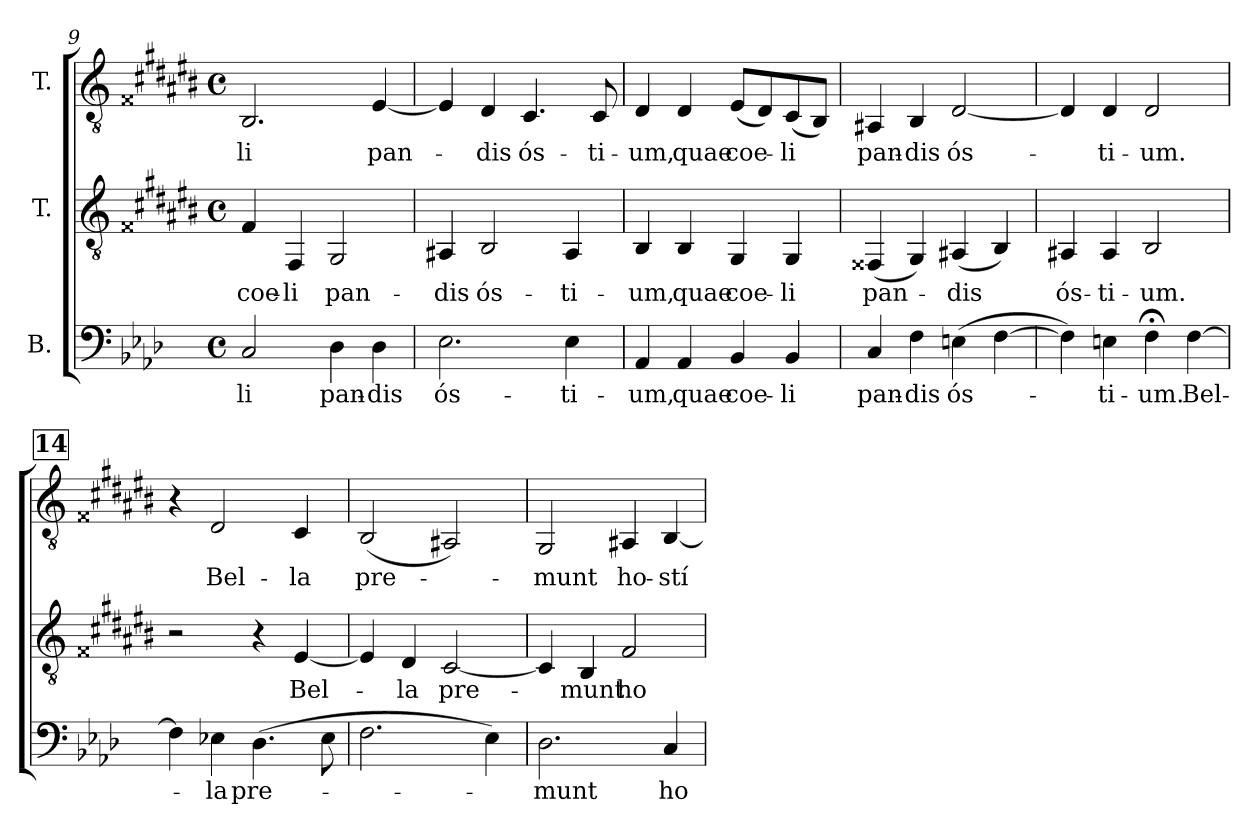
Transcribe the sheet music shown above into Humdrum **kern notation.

**kern	**text	**kern	**text	**kern	**text
*part3	*part3	*part2	*part2	*part1	*part1
*staff3	*staff3	*staff2	*staff2	*staff1	*staff1
*I"B.	*	*I"T.	*	*I"T.	*
*clefF4	*	*clefGv2	*	*clefGv2	*
*	*	*ITrd2c3	*	*ITrd2c3	*
*k[b-e-a-d-]	*	*k[f##c#g#d#a#e#b#]	*	*k[f##c#g#d#a#e#b#]	*
*f:	*	*e#:	*	*e#:	*
*M4/4	*	*M4/4	*	*M4/4	*
*met(c)	*	*met(c)	*	*met(c)	*
=9	=9	=9	=9	=9	=9
!	!LO:LY:b:color=#000000	!	!	!	!
!	!	!	!LO:LY:b:color=#000000	!	!
!	!	!	!	!	!LO:LY:b:color=#000000
2Ci/	-li	4D#i/	coe-	2.GG#i/	-li
!	!	!	!LO:LY:b:color=#000000	!	!
.	.	4DD#i/	-li	.	.
!	!LO:LY:b:color=#000000	!	!	!	!
!	!	!	!LO:LY:b:color=#000000	!	!
4D-i\	pan-	2EE#i/	pan-	.	.
!	!LO:LY:b:color=#000000	!	!	!	!
!	!	!	!	!	!LO:LY:b:color=#000000
4D-i\	-dis	.	.	[<4C#i/	pan-
=10	=10	=10	=10	=10	=10
!	!LO:LY:b:color=#000000	!	!	!	!
!	!	!	!LO:LY:b:color=#000000	!	!
2.E-i\	ós-	4FF##i/	-dis	4C#i/]	.
!	!	!	!LO:LY:b:color=#000000	!	!
!	!	!	!	!	!LO:LY:b:color=#000000
.	.	2GG#i/	ós-	4BB#i/	-dis
!	!	!	!	!	!LO:LY:b:color=#000000
.	.	.	.	4.AA#i/	ós-
!	!LO:LY:b:color=#000000	!	!	!	!
!	!	!	!LO:LY:b:color=#000000	!	!
4E-i\	-ti-	4FF##i/	-ti-	.	.
!	!	!	!	!	!LO:LY:b:color=#000000
.	.	.	.	8AA#i/	-ti-
!!LO:LB:g=z
=11	=11	=11	=11	=11	=11
!	!LO:LY:b:color=#000000	!	!	!	!
!	!	!	!LO:LY:b:color=#000000	!	!
!	!	!	!	!	!LO:LY:b:color=#000000
4AA-i/	-um,	4GG#i/	-um,	4BB#i/	-um,
!	!LO:LY:b:color=#000000	!	!	!	!
!	!	!	!LO:LY:b:color=#000000	!	!
!	!	!	!	!	!LO:LY:b:color=#000000
4AA-i/	quae	4GG#i/	quae	4BB#i/	quae
!	!LO:LY:b:color=#000000	!	!	!	!
!	!	!	!LO:LY:b:color=#000000	!	!
!	!	!	!	!	!LO:LY:b:color=#000000
4BB-i/	coe-	4EE#i/	coe-	(8C#i/L	coe-
.	.	.	.	8BB#i/)	.
!	!LO:LY:b:color=#000000	!	!	!	!
!	!	!	!LO:LY:b:color=#000000	!	!
!	!	!	!	!	!LO:LY:b:color=#000000
4BB-i/	-li	4EE#i/	-li	(8AA#i/	-li
.	.	.	.	8GG#i/J)	.
=12	=12	=12	=12	=12	=12
!	!LO:LY:b:color=#000000	!	!	!	!
!	!	!	!LO:LY:b:color=#000000	!	!
!	!	!	!	!	!LO:LY:b:color=#000000
4Ci/	pan-	(4DD##Xi/	pan-	4FF##i/	pan-
!	!LO:LY:b:color=#000000	!	!	!	!
!	!	!	!	!	!LO:LY:b:color=#000000
4Fi\	-dis	4EE#i/)	.	4GG#i/	-dis
!	!LO:LY:b:color=#000000	!	!	!	!
!	!	!	!LO:LY:b:color=#000000	!	!
!	!	!	!	!	!LO:LY:b:color=#000000
(4Eni\	ós-	(4FF##i/	-dis	[<2BB#i/	ós-
[>4Fi\	.	4GG#i/)	.	.	.
=13	=13	=13	=13	=13	=13
!	!	!	!LO:LY:b:color=#000000	!	!
4Fi\])	.	4FF##i/	ós-	4BB#i/]	.
!	!LO:LY:b:color=#000000	!	!	!	!
!	!	!	!LO:LY:b:color=#000000	!	!
!	!	!	!	!	!LO:LY:b:color=#000000
4Eni\	-ti-	4FF##i/	-ti-	4BB#i/	-ti-
!	!LO:LY:b:color=#000000	!	!	!	!
!	!	!	!LO:LY:b:color=#000000	!	!
!	!	!	!	!	!LO:LY:b:color=#000000
4F;i\	-um.	2GG#i/	-um.	2BB#i/	-um.
!	!LO:LY:b:color=#000000	!	!	!	!
[>4Fi\	Bel-	.	.	.	.
!!LO:REH:place=s1:B:color=#000000:enc=box:fs=13.9518:t=14
=14	=14	=14	=14	=14	=14
4Fi\]	.	2r	.	4r	.
!	!LO:LY:b:color=#000000	!	!	!	!
!	!	!	!	!	!LO:LY:b:color=#000000
4E-Xi\	-la	.	.	2BB#i/	Bel-
!	!LO:LY:b:color=#000000	!	!	!	!
(4.D-i\	pre-	4r	.	.	.
!	!	!	!LO:LY:b:color=#000000	!	!
!	!	!	!	!	!LO:LY:b:color=#000000
.	.	[<4C#i/	Bel-	4AA#i/	-la
8E-i\	.	.	.	.	.
=15	=15	=15	=15	=15	=15
!	!	!	!	!	!LO:LY:b:color=#000000
2.Fi\	.	4C#i/]	.	(2GG#i/	pre-
!	!	!	!LO:LY:b:color=#000000	!	!
.	.	4BB#i/	-la	.	.
!	!	!	!LO:LY:b:color=#000000	!	!
.	.	[<2AA#i/	pre-	2FF##i/)	.
4E-i\)	.	.	.	.	.
!!LO:PB:g=z
=16	=16	=16	=16	=16	=16
!	!LO:LY:b:color=#000000	!	!	!	!
!	!	!	!	!	!LO:LY:b:color=#000000
2.D-i\	-munt	4AA#i/]	.	2EE#i/	-munt
!	!	!	!LO:LY:b:color=#000000	!	!
.	.	4GG#i/	munt	.	.
!	!	!	!LO:LY:b:color=#000000	!	!
!	!	!	!	!	!LO:LY:b:color=#000000
.	.	2D#i/	ho-	4FF##i/	ho-
!	!LO:LY:b:color=#000000	!	!	!	!
!	!	!	!	!	!LO:LY:b:color=#000000
4Ci/	ho-	.	.	[<4GG#i/	-stí-
=	=	=	=	=	=
*-	*-	*-	*-	*-	*-
